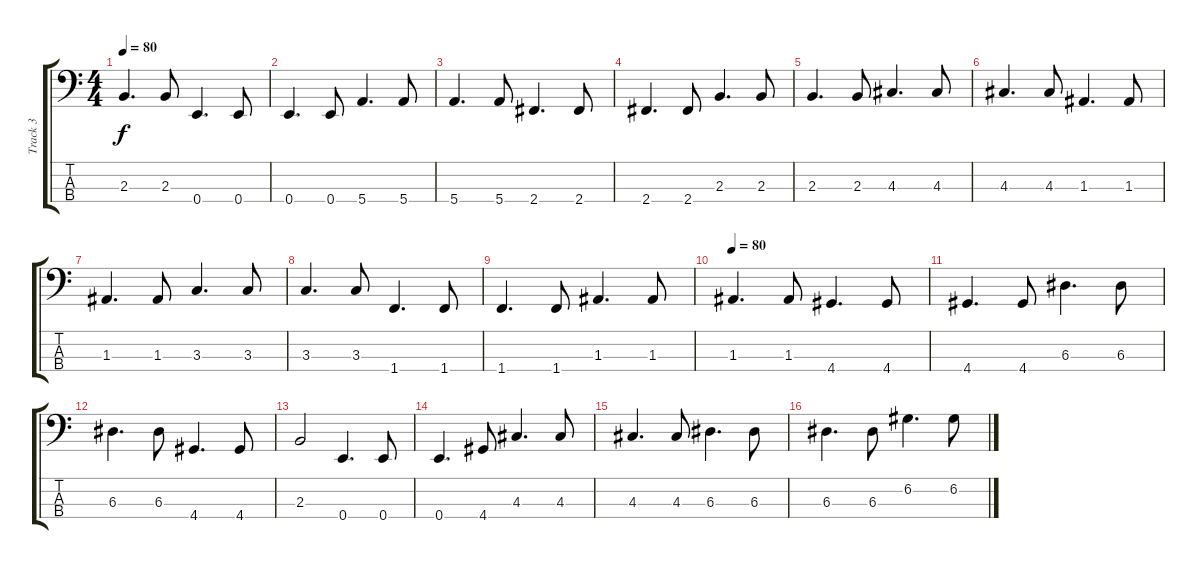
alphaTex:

\track ("Track 3" "Track 3") {instrument electricbassfinger}
\staff {score tabs}
\tuning (G2 D2 A1 E1) {hide}
\ts (4 4)
\tempo 80
\clef f4
\ks c
2.3.4{d dy f} 2.3.8 0.4.4{d} 0.4.8 |
0.4.4{d} 0.4.8 5.4.4{d} 5.4.8 |
5.4.4{d} 5.4.8 2.4.4{d} 2.4.8 |
2.4.4{d} 2.4.8 2.3.4{d} 2.3.8 |
2.3.4{d} 2.3.8 4.3.4{d} 4.3.8 |
4.3.4{d} 4.3.8 1.3.4{d} 1.3.8 |
1.3.4{d} 1.3.8 3.3.4{d} 3.3.8 |
3.3.4{d} 3.3.8 1.4.4{d} 1.4.8 |
1.4.4{d} 1.4.8 1.3.4{d} 1.3.8 |
\tempo 80
1.3.4{d} 1.3.8 4.4.4{d} 4.4.8 |
4.4.4{d} 4.4.8 6.3.4{d} 6.3.8 |
6.3.4{d} 6.3.8 4.4.4{d} 4.4.8 |
2.3.2 0.4.4{d} 0.4.8 |
0.4.4{d} 4.4.8 4.3.4{d} 4.3.8 |
4.3.4{d} 4.3.8 6.3.4{d} 6.3.8 |
6.3.4{d} 6.3.8 6.2.4{d} 6.2.8
